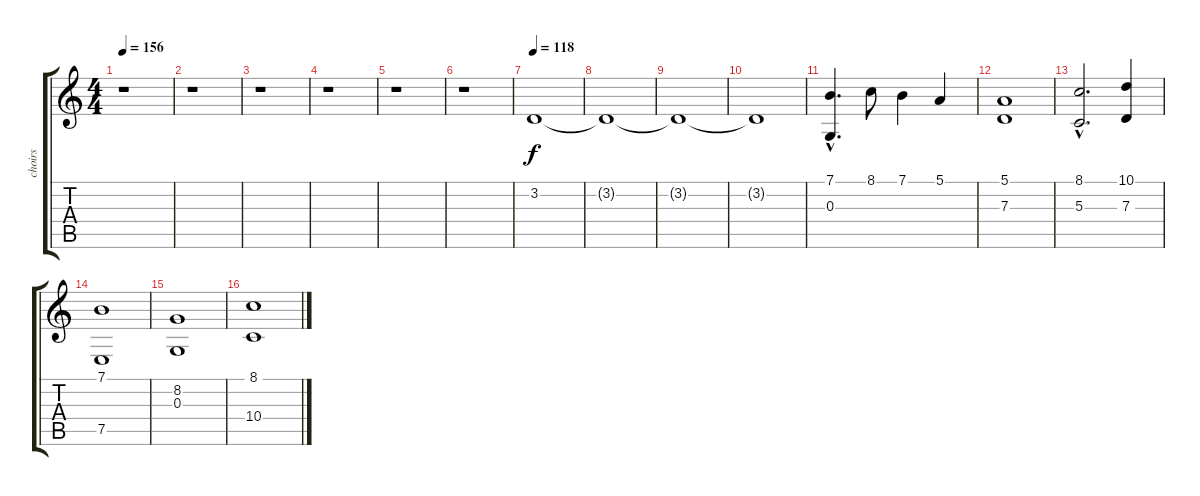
\track ("choirs" "choirs") {instrument choiraahs}
\staff {score tabs}
\tuning (E4 B3 G3 D3 A2 E2) {hide}
\ts (4 4)
\tempo 156
\clef g2
\ks c
r.1{dy f} |
r.1 |
r.1 |
r.1 |
r.1 |
r.1 |
\tempo 118
3.2.1 |
3.2{t}.1 |
3.2{t}.1 |
3.2{t}.1 |
(7.1{hac} 0.3).4{d} 8.1.8 7.1.4 5.1.4 |
(5.1 7.3).1 |
(8.1{hac} 5.3{hac}).2{d} (10.1 7.3).4 |
(7.1 7.5).1 |
(8.2 0.3).1 |
(8.1 10.4).1
